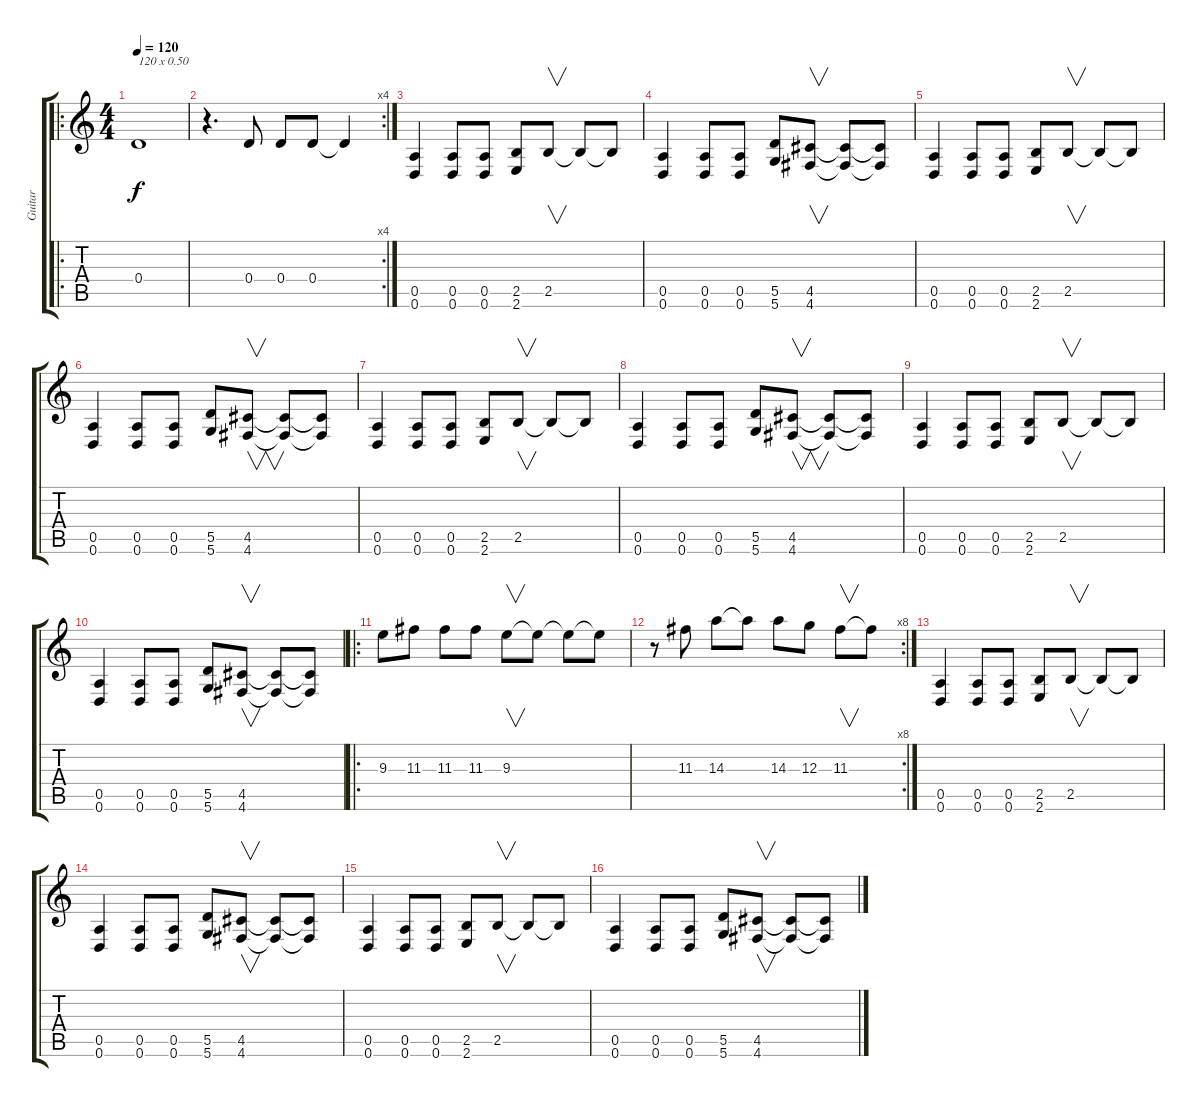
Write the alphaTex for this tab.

\track ("Guitar" "Guitar") {instrument overdrivenguitar}
\staff {score tabs}
\tuning (E4 B3 G3 D3 A2 D2) {hide}
\ro
\ts (4 4)
\tempo 120
\clef g2
\ks c
0.4.1{txt "120 x 0.50" dy f instrument overdrivenguitar} |
\rc 4
r.4{d} 0.4.8 0.4.8 0.4.8 0.4{t}.4 |
(0.5 0.6).4 (0.5 0.6).8 (0.5 0.6).8 (2.5 2.6).8 2.5.8{v} 2.5{t}.8 2.5{t}.8 |
(0.5 0.6).4 (0.5 0.6).8 (0.5 0.6).8 (5.5 5.6).8 (4.5 4.6).8{v} (4.5{t} 4.6{t}).8 (4.5{t} 4.6{t}).8 |
(0.5 0.6).4 (0.5 0.6).8 (0.5 0.6).8 (2.5 2.6).8 2.5.8{v} 2.5{t}.8 2.5{t}.8 |
(0.5 0.6).4 (0.5 0.6).8 (0.5 0.6).8 (5.5 5.6).8 (4.5 4.6).8{v} (4.5{t} 4.6{t}).8 (4.5{t} 4.6{t}).8 |
(0.5 0.6).4 (0.5 0.6).8 (0.5 0.6).8 (2.5 2.6).8 2.5.8{v} 2.5{t}.8 2.5{t}.8 |
(0.5 0.6).4 (0.5 0.6).8 (0.5 0.6).8 (5.5 5.6).8 (4.5 4.6).8{v} (4.5{t} 4.6{t}).8 (4.5{t} 4.6{t}).8 |
(0.5 0.6).4 (0.5 0.6).8 (0.5 0.6).8 (2.5 2.6).8 2.5.8{v} 2.5{t}.8 2.5{t}.8 |
(0.5 0.6).4 (0.5 0.6).8 (0.5 0.6).8 (5.5 5.6).8 (4.5 4.6).8{v} (4.5{t} 4.6{t}).8 (4.5{t} 4.6{t}).8 |
\ro
9.3.8 11.3.8 11.3.8 11.3.8 9.3.8{v} 9.3{t}.8 9.3{t}.8 9.3{t}.8 |
\rc 8
r.8 11.3.8 14.3.8 14.3{t}.8 14.3.8 12.3.8 11.3.8{v} 11.3{t}.8 |
(0.5 0.6).4 (0.5 0.6).8 (0.5 0.6).8 (2.5 2.6).8 2.5.8{v} 2.5{t}.8 2.5{t}.8 |
(0.5 0.6).4 (0.5 0.6).8 (0.5 0.6).8 (5.5 5.6).8 (4.5 4.6).8{v} (4.5{t} 4.6{t}).8 (4.5{t} 4.6{t}).8 |
(0.5 0.6).4 (0.5 0.6).8 (0.5 0.6).8 (2.5 2.6).8 2.5.8{v} 2.5{t}.8 2.5{t}.8 |
(0.5 0.6).4 (0.5 0.6).8 (0.5 0.6).8 (5.5 5.6).8 (4.5 4.6).8{v} (4.5{t} 4.6{t}).8 (4.5{t} 4.6{t}).8
